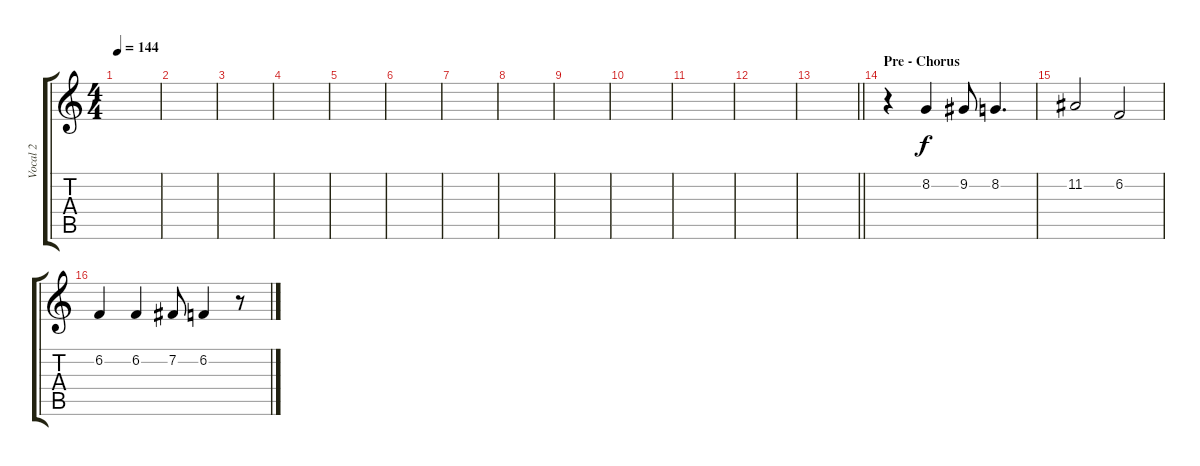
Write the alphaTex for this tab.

\track ("Vocal 2" "Vocal 2") {instrument panflute}
\staff {score tabs}
\tuning (E4 B3 G3 D3 A2 E2) {hide}
\ts (4 4)
\tempo 144
\clef g2
\ks c
|
|
|
|
|
|
|
|
|
|
|
|
\barLineRight lightlight
|
\section ("" "Pre - Chorus")
r.4 8.2.4 9.2.8 8.2.4{d} |
11.2.2 6.2.2 |
6.2.4 6.2.4 7.2.8 6.2.4 r.8
